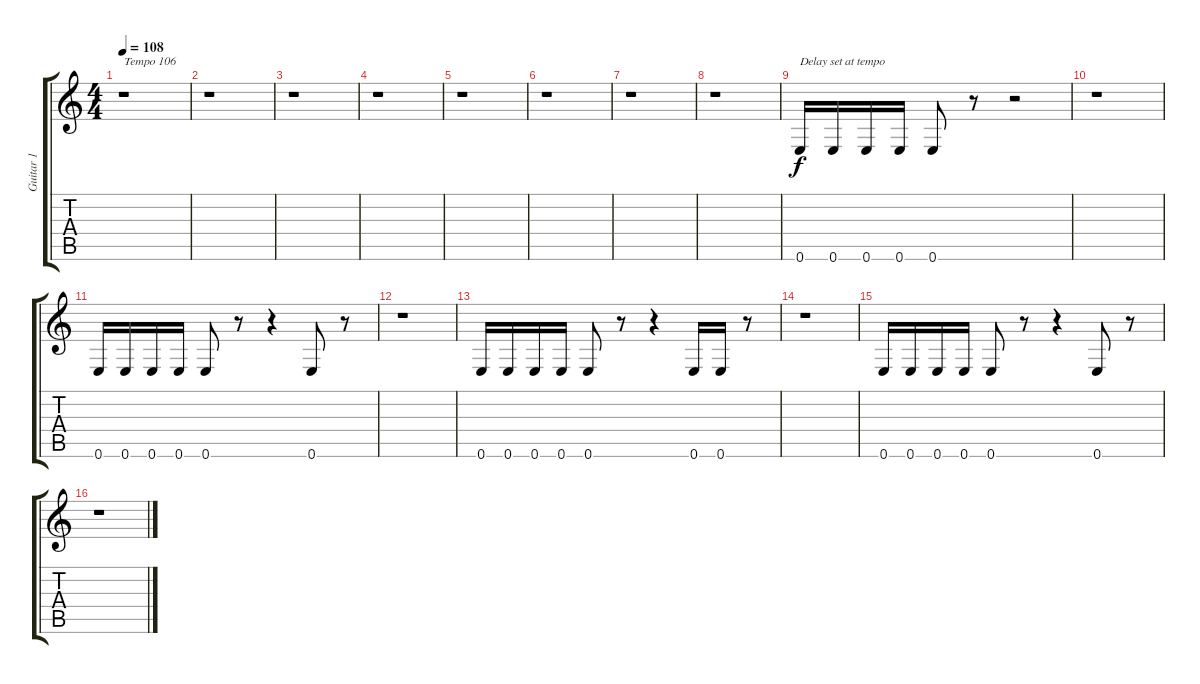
\track ("Guitar 1" "Guitar 1") {instrument overdrivenguitar}
\staff {score tabs}
\tuning (E4 B3 G3 D3 A2 E2) {hide}
\ts (4 4)
\tempo 108
\clef g2
\ks c
r.1{txt "Tempo 106" dy f instrument overdrivenguitar} |
r.1 |
r.1 |
r.1 |
r.1 |
r.1 |
r.1 |
r.1 |
0.6.16{txt "Delay set at tempo"} 0.6.16 0.6.16 0.6.16 0.6.8 r.8 r.2 |
r.1 |
0.6.16 0.6.16 0.6.16 0.6.16 0.6.8 r.8 r.4 0.6.8 r.8 |
r.1 |
0.6.16 0.6.16 0.6.16 0.6.16 0.6.8 r.8 r.4 0.6.16 0.6.16 r.8 |
r.1 |
0.6.16 0.6.16 0.6.16 0.6.16 0.6.8 r.8 r.4 0.6.8 r.8 |
r.1
